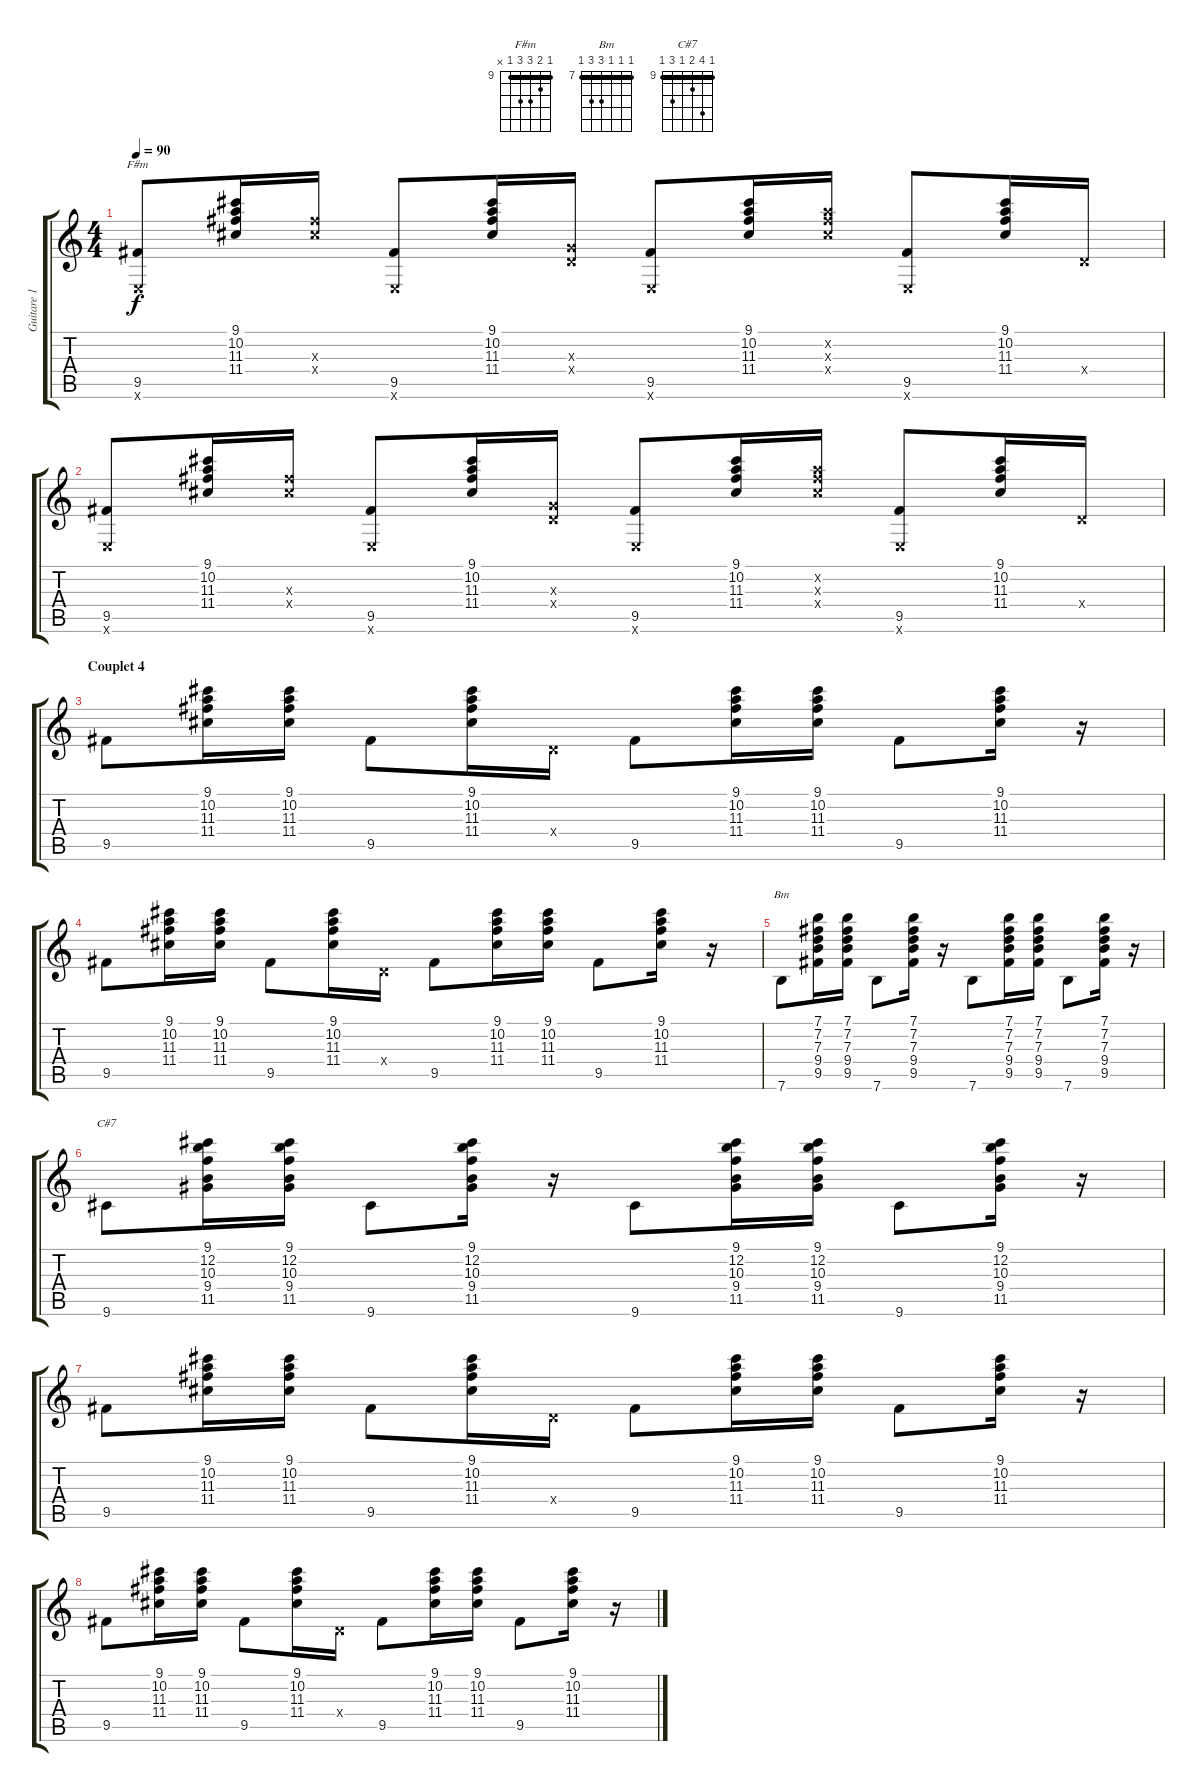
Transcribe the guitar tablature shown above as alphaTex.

\track ("Guitare 1" "Guitare 1") {instrument acousticguitarnylon}
\staff {score tabs}
\tuning (E4 B3 G3 D3 A2 E2) {hide}
\chord ("F#m" 9 10 11 11 9 x) {firstfret 9 barre 9}
\chord ("Bm" 7 7 7 9 9 7) {firstfret 7 barre 7}
\chord ("C#7" 9 12 10 9 11 9) {firstfret 9 barre 9}
\ts (4 4)
\tempo 90
\clef g2
\ks c
(9.5 0.6{x}).8{ch "F#m" dy f} (9.1 10.2 11.3 11.4).16 (11.3{x} 11.4{x}).16 (9.5 0.6{x}).8 (9.1 10.2 11.3 11.4).16 (0.3{x} 0.4{x}).16 (9.5 0.6{x}).8 (9.1 10.2 11.3 11.4).16 (10.2{x} 11.3{x} 11.4{x}).16 (9.5 0.6{x}).8 (9.1 10.2 11.3 11.4).16 0.4{x}.16 |
(9.5 0.6{x}).8 (9.1 10.2 11.3 11.4).16 (11.3{x} 11.4{x}).16 (9.5 0.6{x}).8 (9.1 10.2 11.3 11.4).16 (0.3{x} 0.4{x}).16 (9.5 0.6{x}).8 (9.1 10.2 11.3 11.4).16 (10.2{x} 11.3{x} 11.4{x}).16 (9.5 0.6{x}).8 (9.1 10.2 11.3 11.4).16 0.4{x}.16 |
\section ("" "Couplet 4")
9.5.8 (9.1 10.2 11.3 11.4).16 (9.1 10.2 11.3 11.4).16 9.5.8 (9.1 10.2 11.3 11.4).16 0.4{x}.16 9.5.8 (9.1 10.2 11.3 11.4).16 (9.1 10.2 11.3 11.4).16 9.5.8 (9.1 10.2 11.3 11.4).16 r.16 |
9.5.8 (9.1 10.2 11.3 11.4).16 (9.1 10.2 11.3 11.4).16 9.5.8 (9.1 10.2 11.3 11.4).16 0.4{x}.16 9.5.8 (9.1 10.2 11.3 11.4).16 (9.1 10.2 11.3 11.4).16 9.5.8 (9.1 10.2 11.3 11.4).16 r.16 |
7.6.8{ch "Bm"} (7.1 7.2 7.3 9.4 9.5).16 (7.1 7.2 7.3 9.4 9.5).16 7.6.8 (7.1 7.2 7.3 9.4 9.5).16 r.16 7.6.8 (7.1 7.2 7.3 9.4 9.5).16 (7.1 7.2 7.3 9.4 9.5).16 7.6.8 (7.1 7.2 7.3 9.4 9.5).16 r.16 |
9.6.8{ch "C#7"} (9.1 12.2 10.3 9.4 11.5).16 (9.1 12.2 10.3 9.4 11.5).16 9.6.8 (9.1 12.2 10.3 9.4 11.5).16 r.16 9.6.8 (9.1 12.2 10.3 9.4 11.5).16 (9.1 12.2 10.3 9.4 11.5).16 9.6.8 (9.1 12.2 10.3 9.4 11.5).16 r.16 |
9.5.8 (9.1 10.2 11.3 11.4).16 (9.1 10.2 11.3 11.4).16 9.5.8 (9.1 10.2 11.3 11.4).16 0.4{x}.16 9.5.8 (9.1 10.2 11.3 11.4).16 (9.1 10.2 11.3 11.4).16 9.5.8 (9.1 10.2 11.3 11.4).16 r.16 |
9.5.8 (9.1 10.2 11.3 11.4).16 (9.1 10.2 11.3 11.4).16 9.5.8 (9.1 10.2 11.3 11.4).16 0.4{x}.16 9.5.8 (9.1 10.2 11.3 11.4).16 (9.1 10.2 11.3 11.4).16 9.5.8 (9.1 10.2 11.3 11.4).16 r.16
